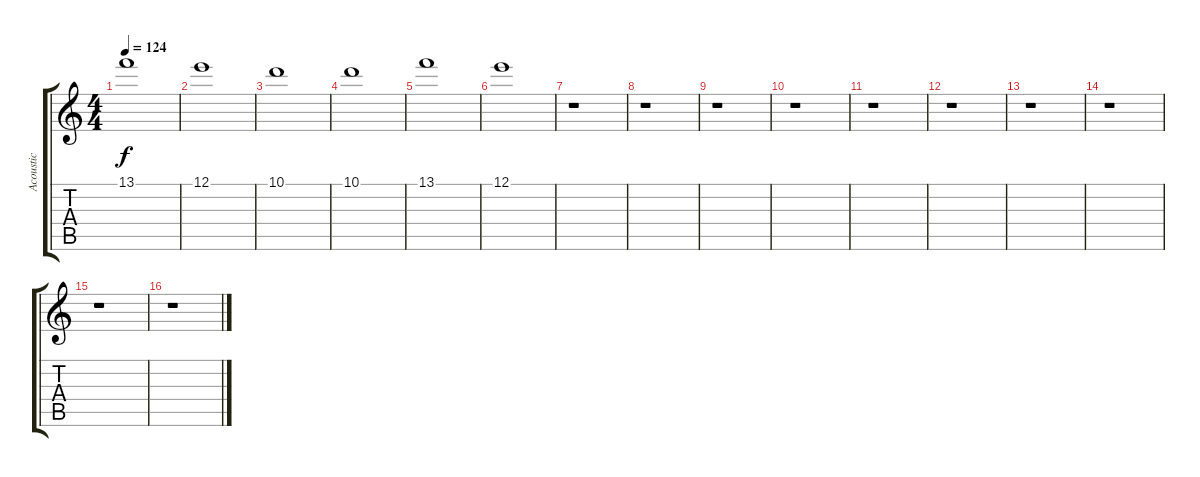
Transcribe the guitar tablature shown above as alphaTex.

\track ("Acoustic" "Acoustic") {instrument acousticguitarnylon}
\staff {score tabs}
\tuning (E4 B3 G3 D3 A2 E2) {hide}
\ts (4 4)
\tempo 124
\clef g2
\ks c
13.1.1{dy f} |
12.1.1 |
10.1.1 |
10.1.1 |
13.1.1 |
12.1.1 |
r.1 |
r.1 |
r.1 |
r.1 |
r.1 |
r.1 |
r.1 |
r.1 |
r.1 |
r.1
